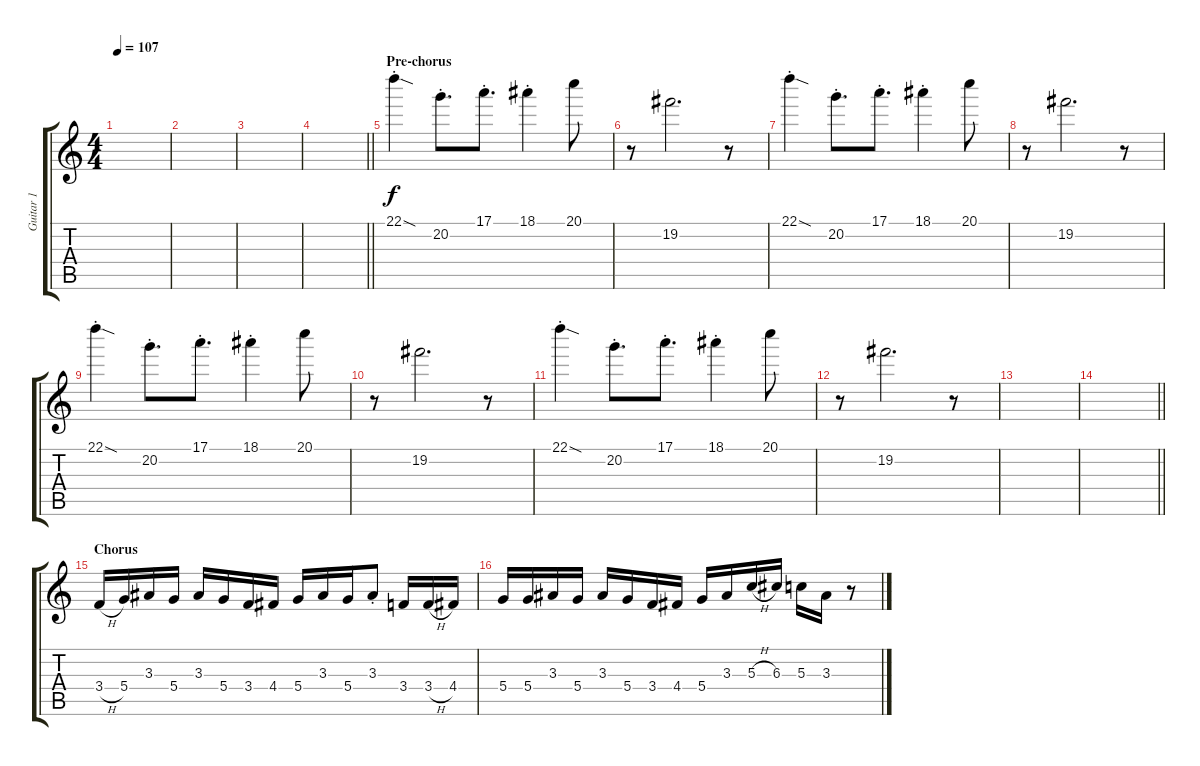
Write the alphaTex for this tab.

\track ("Guitar 1" "Guitar 1") {instrument distortionguitar}
\staff {score tabs}
\tuning (E4 B3 G3 D3 A2 E2) {hide}
\ts (4 4)
\tempo 107
\clef g2
\ks c
|
|
|
\barLineRight lightlight
|
\section ("" "Pre-chorus")
22.1{sod st}.4 20.2{st}.8{d} 17.1{st}.8{d} 18.1{st}.4 20.1.8 |
r.8 19.2.2{d} r.8 |
22.1{sod st}.4 20.2{st}.8{d} 17.1{st}.8{d} 18.1{st}.4 20.1.8 |
r.8 19.2.2{d} r.8 |
22.1{sod st}.4 20.2{st}.8{d} 17.1{st}.8{d} 18.1{st}.4 20.1.8 |
r.8 19.2.2{d} r.8 |
22.1{sod st}.4 20.2{st}.8{d} 17.1{st}.8{d} 18.1{st}.4 20.1.8 |
r.8 19.2.2{d} r.8 |
|
\barLineRight lightlight
|
\section ("" "Chorus")
3.4{h}.16{volume 10} 5.4.16 3.3.16 5.4.16 3.3.16 5.4.16 3.4.16 4.4.16 5.4.16 3.3.16 5.4.16 3.3{st}.8 3.4.16 3.4{h}.16 4.4.16 |
5.4.16 5.4.16 3.3.16 5.4.16 3.3.16 5.4.16 3.4.16 4.4.16 5.4.16 3.3.16 5.3{h}.16 6.3.16 5.3.16 3.3.16 r.8
